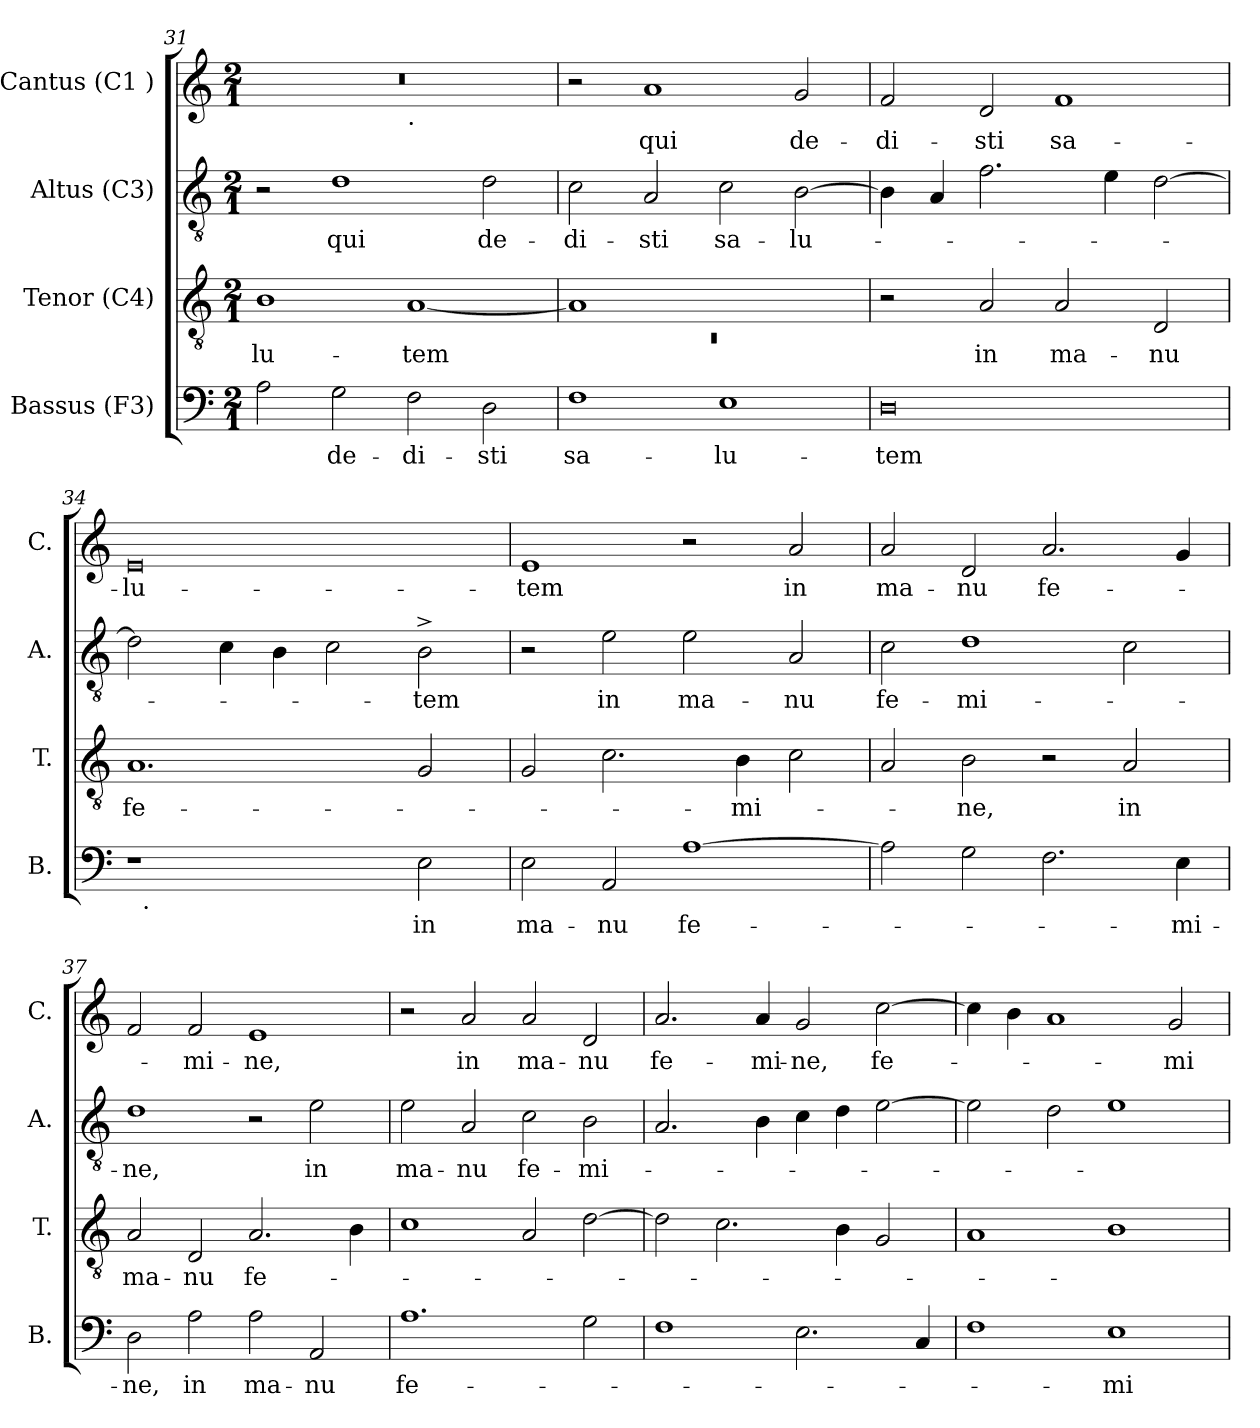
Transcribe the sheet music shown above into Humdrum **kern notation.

**kern	**text	**kern	**text	**kern	**text	**kern	**text
*part4	*part4	*part3	*part3	*part2	*part2	*part1	*part1
*staff4	*staff4	*staff3	*staff3	*staff2	*staff2	*staff1	*staff1
*I"Bassus (F3)	*	*I"Tenor (C4)	*	*I"Altus (C3)	*	*I"Cantus (C1 )	*
*I'B.	*	*I'T.	*	*I'A.	*	*I'C.	*
*clefF4	*	*clefGv2	*	*clefGv2	*	*clefG2	*
*k[]	*	*k[]	*	*k[]	*	*k[]	*
*C:	*	*C:	*	*C:	*	*C:	*
*M2/1	*	*M2/1	*	*M2/1	*	*M2/1	*
=31	=31	=31	=31	=31	=31	=31	=31
!	!	!	!LO:LY:b	!	!	!	!
*	*	*	*	*	*	*^	*
2A\	.	1B	-lu-	2r	.	0r	1ryy	.
!	!LO:LY:b	!	!	!	!LO:LY:b	!	!	!
2G\	de-	.	.	1d	qui	.	.	.
!	!	!	!	!	!	!	!LO:TX:b:t=.	!
!	!LO:LY:b	!	!LO:LY:b	!	!	!	!	!
2F\	-di-	[<1A	-tem	.	.	.	1ryy	.
!	!LO:LY:b	!	!	!	!LO:LY:b	!	!	!
2D\	-sti	.	.	2d\	de-	.	.	.
=32	=32	=32	=32	=32	=32	=32	=32	=32
*	*	*^	*	*	*	*	*	*
!	!LO:LY:b	!	!LO:N:vis=1	!	!	!LO:LY:b	!	!	!
*	*	*	*	*	*	*	*v	*v	*
1F	sa-	1A]	0rC	.	2c\	-di-	2r	.
!	!	!	!	!	!	!LO:LY:b	!	!LO:LY:b
.	.	.	.	.	2A/	-sti	1a	qui
!	!LO:LY:b	!	!	!	!	!LO:LY:b	!	!
1E	-lu-	1ryy	.	.	2c\	sa-	.	.
!	!	!	!	!	!	!LO:LY:b	!	!LO:LY:b
.	.	.	.	.	[>2B\	-lu-	2g/	de-
*	*	*v	*v	*	*	*	*	*
=33	=33	=33	=33	=33	=33	=33	=33
!	!LO:LY:b	!	!	!	!	!	!LO:LY:b
0D	-tem	2r	.	4B\]	.	2f/	-di-
.	.	.	.	4A/	.	.	.
!	!	!	!LO:LY:b	!	!	!	!LO:LY:b
.	.	2A/	in	2.f\	.	2d/	-sti
!	!	!	!LO:LY:b	!	!	!	!LO:LY:b
.	.	2A/	ma-	.	.	1f	sa-
.	.	.	.	4e\	.	.	.
!	!	!	!LO:LY:b	!	!	!	!
.	.	2D/	-nu	[<2d\	.	.	.
!!LO:LB:g=z
=34	=34	=34	=34	=34	=34	=34	=34
!	!	!	!LO:LY:b	!	!	!	!LO:LY:b:rj
*^	*	*	*	*	*	*	*
1r	32ryy	.	1.A	fe-	2d\]	.	0e	-lu-
!	!LO:TX:b:t=.	!	!	!	!	!	!	!
.	1ryy	.	.	.	.	.	.	.
.	.	.	.	.	4c\	.	.	.
.	.	.	.	.	4B\	.	.	.
2ryy	.	.	.	.	2c\	.	.	.
.	2ryy	.	.	.	.	.	.	.
!	!	!LO:LY:b	!	!	!	!LO:LY:b	!	!
2E\	.	in	2G/	.	2B^>\	-tem	.	.
.	4...ryy	.	.	.	.	.	.	.
=35	=35	=35	=35	=35	=35	=35	=35	=35
!	!	!LO:LY:b	!	!	!	!	!	!LO:LY:b
*v	*v	*	*	*	*	*	*	*
2E\	ma-	2G/	.	2r	.	1e	-tem
!	!LO:LY:b	!	!	!	!LO:LY:b	!	!
2AA/	-nu	2.c\	.	2e\	in	.	.
!	!LO:LY:b	!	!	!	!LO:LY:b	!	!
[>1A	fe-	.	.	2e\	ma-	2r	.
!	!	!	!LO:LY:b	!	!	!	!
.	.	4B\	-mi-	.	.	.	.
!	!	!	!	!	!LO:LY:b	!	!LO:LY:b
.	.	2c\	.	2A/	-nu	2a/	in
=36	=36	=36	=36	=36	=36	=36	=36
!	!	!	!	!	!LO:LY:b	!	!LO:LY:b
2A\]	.	2A/	.	2c\	fe-	2a/	ma-
!	!	!	!LO:LY:b	!	!LO:LY:b	!	!LO:LY:b
2G\	.	2B\	-ne,	1d	-mi-	2d/	-nu
!	!	!	!	!	!	!	!LO:LY:b
2.F\	.	2r	.	.	.	2.a/	fe-
!	!	!	!LO:LY:b	!	!	!	!
.	.	2A/	in	2c\	.	.	.
!	!LO:LY:b	!	!	!	!	!	!
4E\	-mi-	.	.	.	.	4g/	.
=37	=37	=37	=37	=37	=37	=37	=37
!	!LO:LY:b	!	!LO:LY:b	!	!LO:LY:b	!	!
2D\	-ne,	2A/	ma-	1d	-ne,	2f/	.
!	!LO:LY:b	!	!LO:LY:b	!	!	!	!LO:LY:b
2A\	in	2D/	-nu	.	.	2f/	-mi-
!	!LO:LY:b	!	!LO:LY:b	!	!	!	!LO:LY:b
2A\	ma-	2.A/	fe-	2r	.	1e	-ne,
!	!LO:LY:b	!	!	!	!LO:LY:b	!	!
2AA/	-nu	.	.	2e\	in	.	.
.	.	4B\	.	.	.	.	.
!!LO:LB:g=z
=38	=38	=38	=38	=38	=38	=38	=38
!	!LO:LY:b	!	!	!	!LO:LY:b	!	!
1.A	fe-	1c	.	2e\	ma-	2r	.
!	!	!	!	!	!LO:LY:b	!	!LO:LY:b
.	.	.	.	2A/	-nu	2a/	in
!	!	!	!	!	!LO:LY:b	!	!LO:LY:b
.	.	2A/	.	2c\	fe-	2a/	ma-
!	!	!	!	!	!LO:LY:b	!	!LO:LY:b
2G\	.	[>2d\	.	2B\	-mi-	2d/	-nu
=39	=39	=39	=39	=39	=39	=39	=39
!	!	!	!	!	!	!	!LO:LY:b
1F	.	2d\]	.	2.A/	.	2.a/	fe-
.	.	2.c\	.	.	.	.	.
!	!	!	!	!	!	!	!LO:LY:b
.	.	.	.	4B\	.	4a/	-mi-
!	!	!	!	!	!	!	!LO:LY:b
2.E\	.	.	.	4c\	.	2g/	-ne,
.	.	4B\	.	4d\	.	.	.
!	!	!	!	!	!	!	!LO:LY:b
.	.	2G/	.	[>2e\	.	[>2cc\	fe-
4C/	.	.	.	.	.	.	.
=40	=40	=40	=40	=40	=40	=40	=40
1F	.	1A	.	2e\]	.	4cc\]	.
.	.	.	.	.	.	4b\	.
.	.	.	.	2d\	.	1a	.
!	!LO:LY:b	!	!	!	!	!	!
1E	-mi-	1B	.	1e	.	.	.
!	!	!	!	!	!	!	!LO:LY:b
.	.	.	.	.	.	2g/	-mi-
=	=	=	=	=	=	=	=
*-	*-	*-	*-	*-	*-	*-	*-
